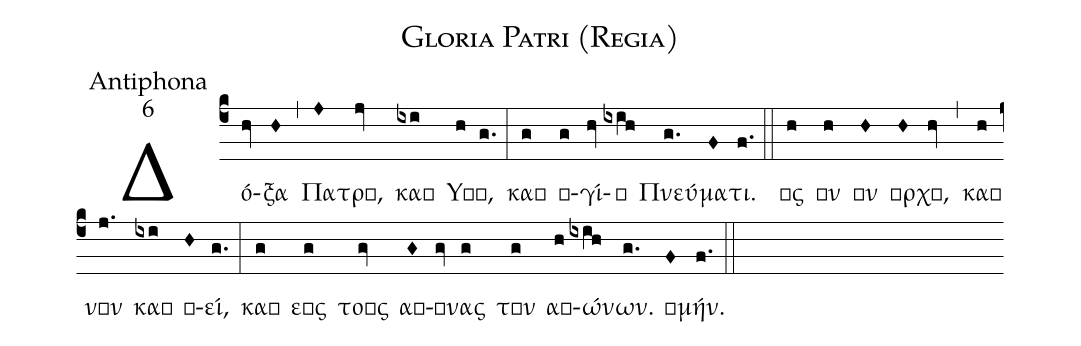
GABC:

name:Gloria Patri (Regia);
office-part:Antiphona;
mode:6;
%%
(c4) Δό(hv)ξα(H) (,) Πα(J)τρὶ,(jv) καὶ(ixi) Υἱ(h)ῷ,(g.) (:) καὶ(g) Ἁ(g)γί(hv)ῳ(ixih) Πνεύ(g.)μα(F)τι.(f.) (::)
Ὡς(h) ἦν(h) ἐν(H) ἀρ(H)χῇ,(hv) (,) καὶ(h) νῦν(j.) καὶ(ixi) ἀ(H)εί,(g.) (:) καὶ(g) εἰς(g) τοὺς(gv) αἰ(G)ῶ(gv)νας(g) τῶν(g) αἰ(h)ώ(ixih)νων.(g.) Ἀ(F)μήν.(f.) (::)
